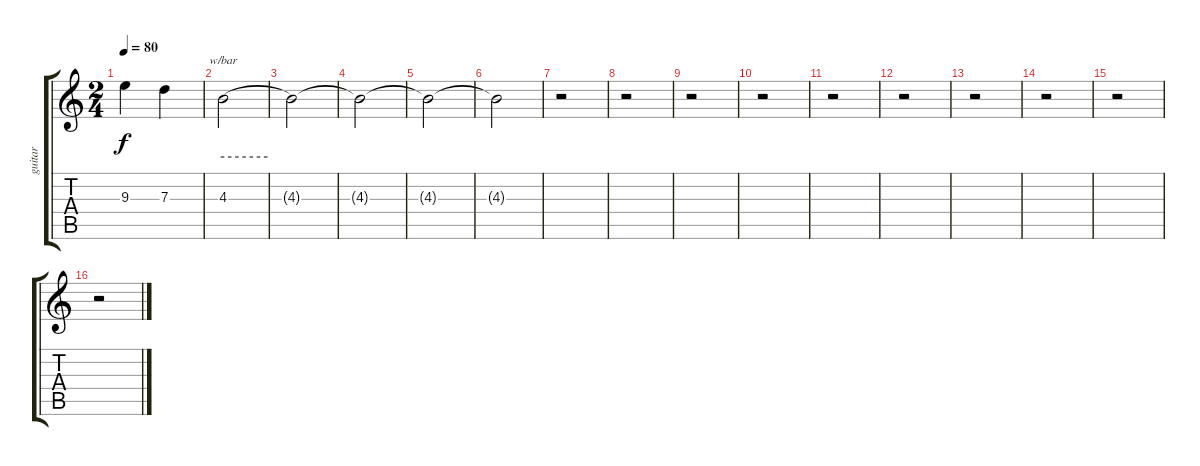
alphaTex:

\track ("guitar    solo   two" "guitar    ") {instrument overdrivenguitar}
\staff {score tabs}
\tuning (E4 B3 G3 D3 A2 E2) {hide}
\ts (2 4)
\tempo 80
\clef g2
\ks c
9.3.4{dy f} 7.3.4 |
4.3.2{tbe (hold default 0 0 60 0) volume 6} |
4.3{t}.2 |
4.3{t}.2 |
4.3{t}.2 |
4.3{t}.2 |
r.2 |
r.2{volume 13} |
r.2 |
r.2 |
r.2 |
r.2 |
r.2 |
r.2 |
r.2 |
r.2
